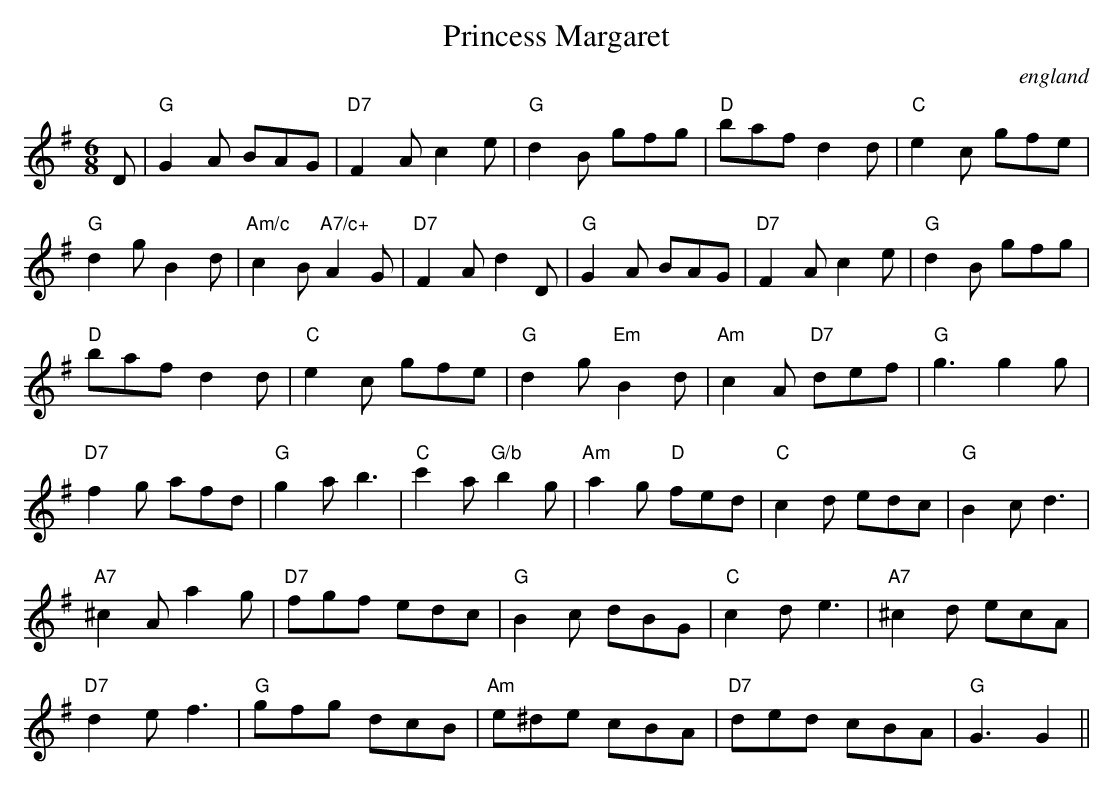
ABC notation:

X:1
T:Princess Margaret
O:england
M:6/8
K:G
D|"G"G2A BAG|"D7"F2A c2e|"G"d2B gfg|"D"baf d2d|"C"e2c gfe|
"G"d2g B2d|"Am/c"c2B "A7/c+"A2G|"D7"F2A d2D|"G"G2A BAG|"D7"F2A c2e|"G"d2B gfg|
"D"baf d2d|"C"e2c gfe|"G"d2g "Em"B2d|"Am"c2A "D7"def|"G"g3 g2g|
"D7"f2g afd|"G"g2a b3|"C"c'2a "G/b"b2g|"Am"a2g "D"fed|"C"c2d edc|"G"B2c d3|
"A7"^c2A a2g|"D7"fgf edc|"G"B2c dBG|"C"c2d e3|"A7"^c2d ecA|
"D7"d2e f3|"G"gfg dcB|"Am"e^de cBA|"D7"ded cBA|"G"G3 G2||
